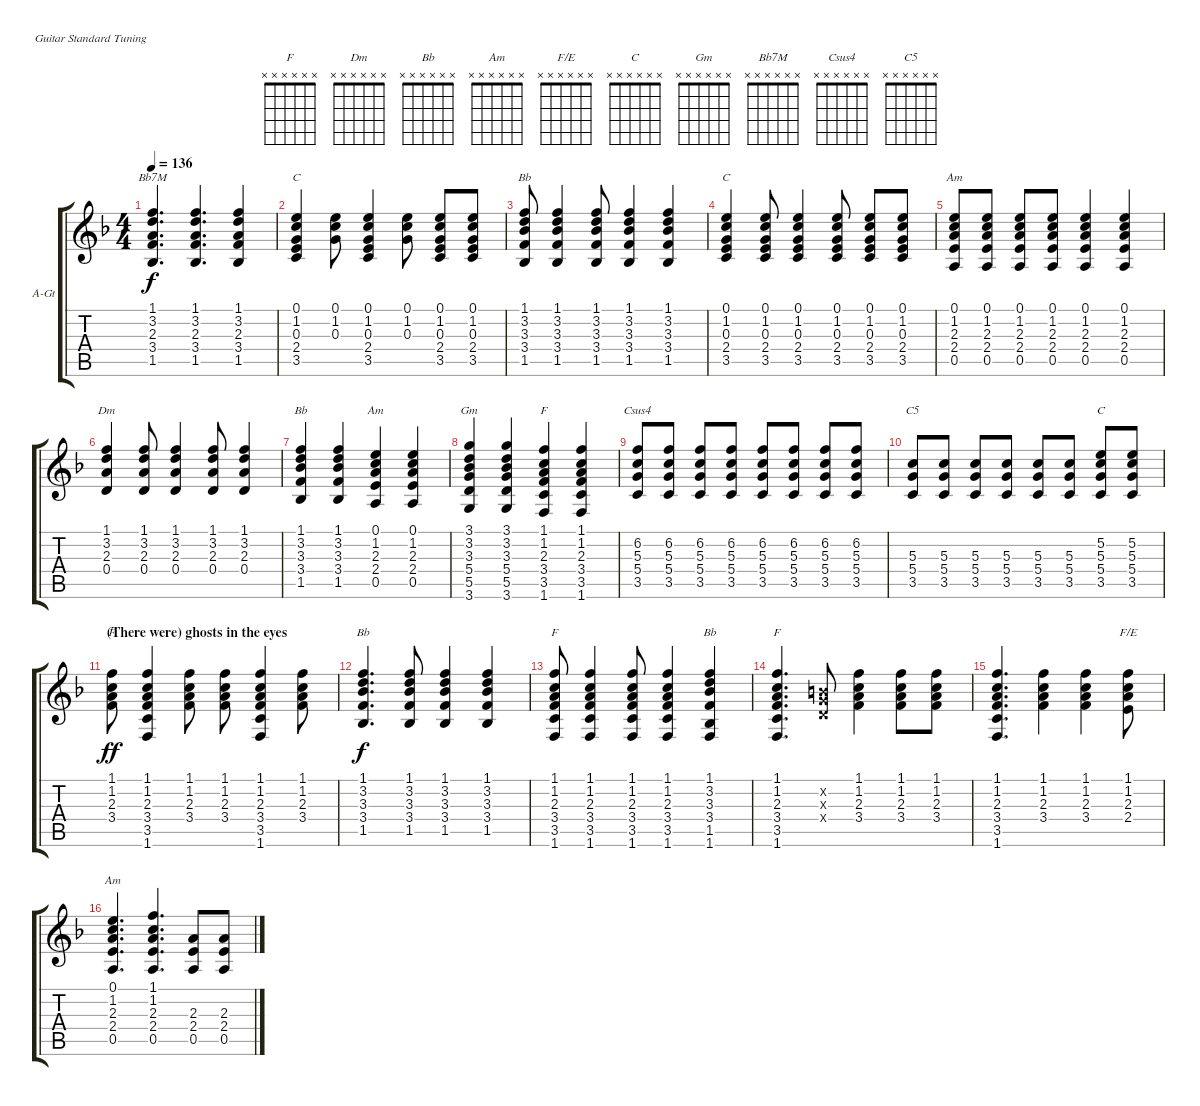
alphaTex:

\bracketExtendMode groupsimilarinstruments
\firstSystemTrackNameOrientation horizontal
\otherSystemsTrackNameOrientation horizontal
\track ("Acoustic Guitar" "A-Gt") {instrument acousticguitarsteel}
\staff {score tabs}
\tuning (E4 B3 G3 D3 A2 E2)
\chord ("F" x x x x x x)
\chord ("Dm" x x x x x x)
\chord ("Bb" x x x x x x)
\chord ("Am" x x x x x x)
\chord ("F/E" x x x x x x)
\chord ("C" x x x x x x)
\chord ("Gm" x x x x x x)
\chord ("Bb7M" x x x x x x)
\chord ("Csus4" x x x x x x)
\chord ("C5" x x x x x x)
\ts (4 4)
\tempo 136
\clef g2
\ks f
(1.1 3.2 2.3 3.4 1.5).4{d ch "Bb7M" dy f} (1.1 3.2 2.3 3.4 1.5).4{d} (1.1 3.2 2.3 3.4 1.5).4 |
(0.1 1.2 0.3 2.4 3.5).4{ch "C"} (0.1 1.2 0.3).8 (0.1 1.2 0.3 2.4 3.5).4 (0.1 1.2 0.3).8 (0.1 1.2 0.3 2.4 3.5).8 (0.1 1.2 0.3 2.4 3.5).8 |
(1.1 3.2 3.3 3.4 1.5).8{ch "Bb"} (1.1 3.2 3.3 3.4 1.5).4 (1.1 3.2 3.3 3.4 1.5).8 (1.1 3.2 3.3 3.4 1.5).4 (1.1 3.2 3.3 3.4 1.5).4 |
(0.1 1.2 0.3 2.4 3.5).4{ch "C"} (0.1 1.2 0.3 2.4 3.5).8 (0.1 1.2 0.3 2.4 3.5).4 (0.1 1.2 0.3 2.4 3.5).8 (0.1 1.2 0.3 2.4 3.5).8 (0.1 1.2 0.3 2.4 3.5).8 |
(0.1 1.2 2.3 2.4 0.5).8{ch "Am"} (0.1 1.2 2.3 2.4 0.5).8 (0.1 1.2 2.3 2.4 0.5).8 (0.1 1.2 2.3 2.4 0.5).8 (0.1 1.2 2.3 2.4 0.5).4 (0.1 1.2 2.3 2.4 0.5).4 |
(1.1 3.2 2.3 0.4).4{ch "Dm"} (1.1 3.2 2.3 0.4).8 (1.1 3.2 2.3 0.4).4 (1.1 3.2 2.3 0.4).8 (1.1 3.2 2.3 0.4).4 |
(1.1 3.2 3.3 3.4 1.5).4{ch "Bb"} (1.1 3.2 3.3 3.4 1.5).4 (0.1 1.2 2.3 2.4 0.5).4{ch "Am"} (0.1 1.2 2.3 2.4 0.5).4 |
(3.1 3.2 3.3 5.4 5.5 3.6).4{ch "Gm"} (3.1 3.2 3.3 5.4 5.5 3.6).4 (1.1 1.2 2.3 3.4 3.5 1.6).4{ch "F"} (1.1 1.2 2.3 3.4 3.5 1.6).4 |
(6.2 5.3 5.4 3.5).8{ch "Csus4"} (6.2 5.3 5.4 3.5).8 (6.2 5.3 5.4 3.5).8 (6.2 5.3 5.4 3.5).8 (6.2 5.3 5.4 3.5).8 (6.2 5.3 5.4 3.5).8 (6.2 5.3 5.4 3.5).8 (6.2 5.3 5.4 3.5).8 |
(5.3 5.4 3.5).8{ch "C5"} (5.3 5.4 3.5).8 (5.3 5.4 3.5).8 (5.3 5.4 3.5).8 (5.3 5.4 3.5).8 (5.3 5.4 3.5).8 (5.2 5.3 5.4 3.5).8{ch "C"} (5.2 5.3 5.4 3.5).8 |
\section ("" "(There were) ghosts in the eyes")
(1.1 1.2 2.3 3.4).8{ch "F" dy ff} (1.1 1.2 2.3 3.4 3.5 1.6).4 (1.1 1.2 2.3 3.4).8 (1.1 1.2 2.3 3.4).8 (1.1 1.2 2.3 3.4 3.5 1.6).4 (1.1 1.2 2.3 3.4).8 |
(1.1 3.2 3.3 3.4 1.5).4{d ch "Bb" dy f} (1.1 3.2 3.3 3.4 1.5).8 (1.1 3.2 3.3 3.4 1.5).4 (1.1 3.2 3.3 3.4 1.5).4 |
(1.1 1.2 2.3 3.4 3.5 1.6).8{ch "F"} (1.1 1.2 2.3 3.4 3.5 1.6).4 (1.1 1.2 2.3 3.4 3.5 1.6).8 (1.1 1.2 2.3 3.4 3.5 1.6).4 (1.1 3.2 3.3 3.4 1.5 1.6).4{ch "Bb"} |
(1.1 1.2 2.3 3.4 3.5 1.6).4{d ch "F"} (0.2{x} 0.3{x} 0.4{x}).8 (1.1 1.2 2.3 3.4).4 (1.1 1.2 2.3 3.4).8 (1.1 1.2 2.3 3.4).8 |
(1.1 1.2 2.3 3.4 3.5 1.6).4{d} (1.1 1.2 2.3 3.4).4 (1.1 1.2 2.3 3.4).4 (1.1 1.2 2.3 2.4).8{ch "F/E"} |
(0.1 1.2 2.3 2.4 0.5).4{d ch "Am"} (1.1 1.2 2.3 2.4 0.5).4{d} (2.3 2.4 0.5).8 (2.3 2.4 0.5).8
